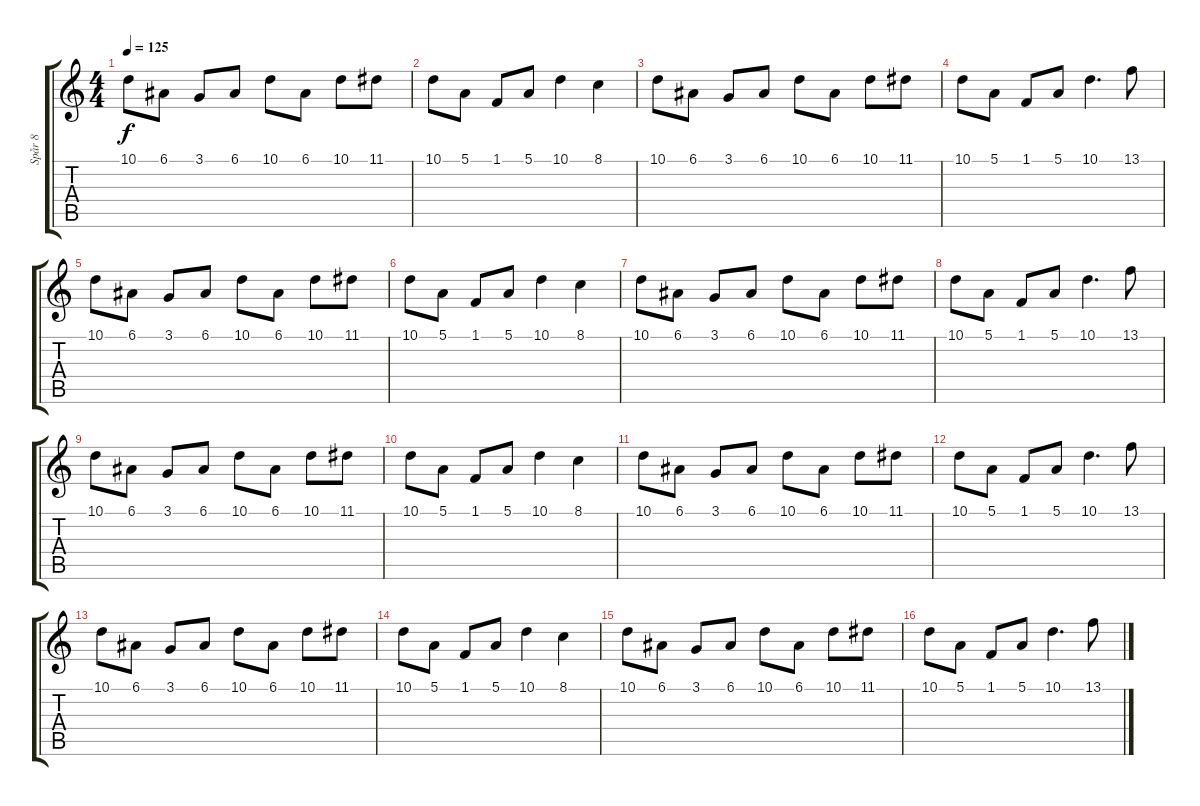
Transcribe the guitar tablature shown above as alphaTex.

\track ("Spår 8" "Spår 8") {instrument lead6voice}
\staff {score tabs}
\tuning (E4 B3 G3 D3 A2 E2) {hide}
\ts (4 4)
\tempo 125
\clef g2
\ks c
10.1.8{dy f} 6.1.8 3.1.8 6.1.8 10.1.8 6.1.8 10.1.8 11.1.8 |
10.1.8 5.1.8 1.1.8 5.1.8 10.1.4 8.1.4 |
10.1.8 6.1.8 3.1.8 6.1.8 10.1.8 6.1.8 10.1.8 11.1.8 |
10.1.8 5.1.8 1.1.8 5.1.8 10.1.4{d} 13.1.8 |
10.1.8 6.1.8 3.1.8 6.1.8 10.1.8 6.1.8 10.1.8 11.1.8 |
10.1.8 5.1.8 1.1.8 5.1.8 10.1.4 8.1.4 |
10.1.8 6.1.8 3.1.8 6.1.8 10.1.8 6.1.8 10.1.8 11.1.8 |
10.1.8 5.1.8 1.1.8 5.1.8 10.1.4{d} 13.1.8 |
10.1.8 6.1.8 3.1.8 6.1.8 10.1.8 6.1.8 10.1.8 11.1.8 |
10.1.8 5.1.8 1.1.8 5.1.8 10.1.4 8.1.4 |
10.1.8 6.1.8 3.1.8 6.1.8 10.1.8 6.1.8 10.1.8 11.1.8 |
10.1.8 5.1.8 1.1.8 5.1.8 10.1.4{d} 13.1.8 |
10.1.8 6.1.8 3.1.8 6.1.8 10.1.8 6.1.8 10.1.8 11.1.8 |
10.1.8 5.1.8 1.1.8 5.1.8 10.1.4 8.1.4 |
10.1.8 6.1.8 3.1.8 6.1.8 10.1.8 6.1.8 10.1.8 11.1.8 |
10.1.8 5.1.8 1.1.8 5.1.8 10.1.4{d} 13.1.8
